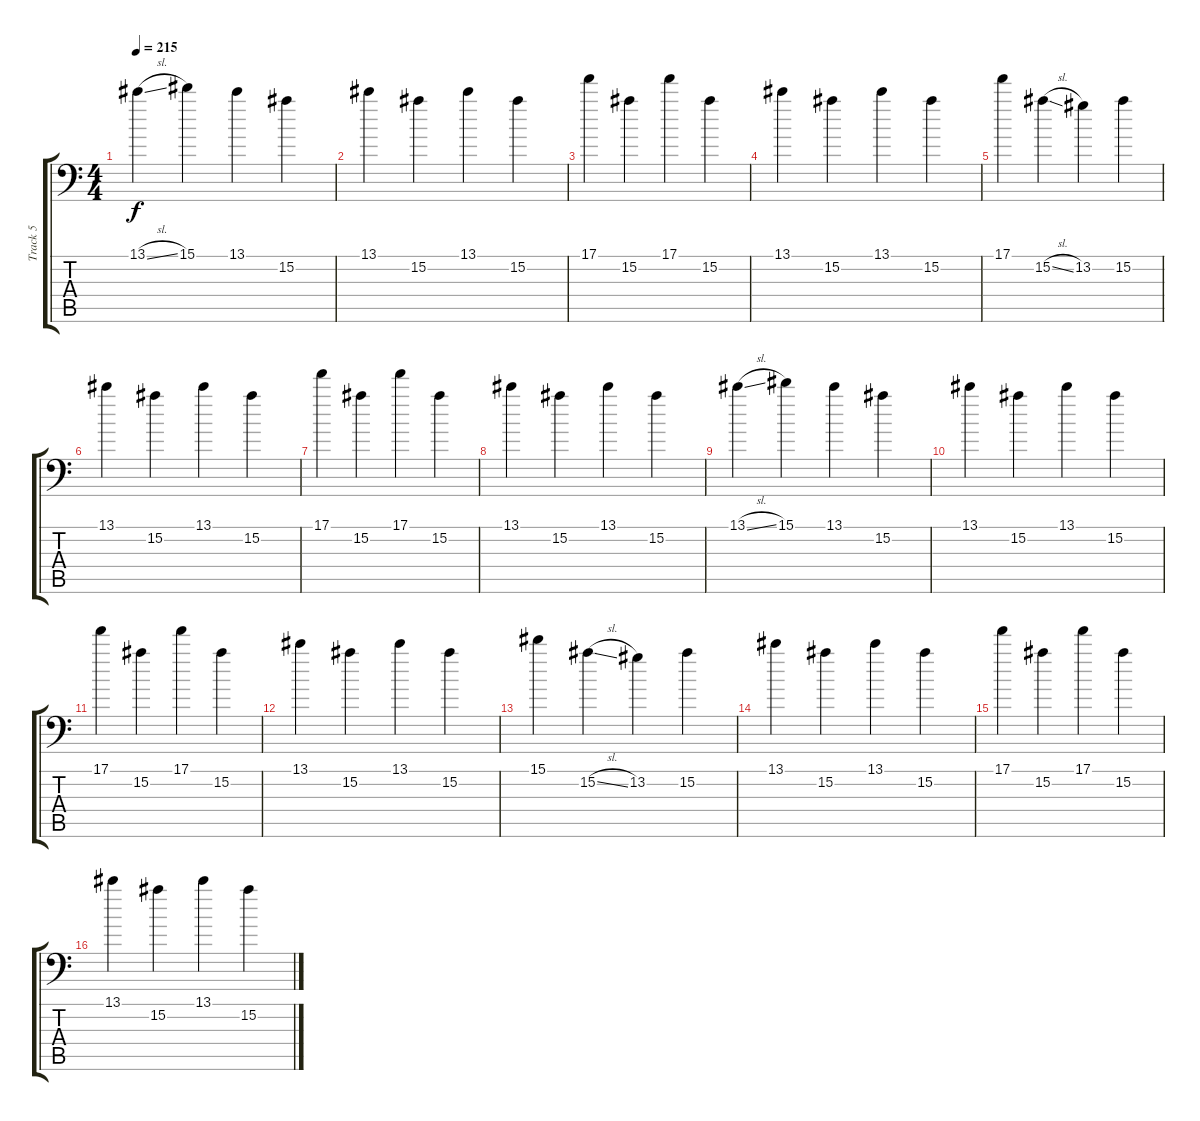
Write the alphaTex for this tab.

\track ("Track 5" "Track 5") {instrument overdrivenguitar}
\staff {score tabs}
\tuning (C4 G3 Eb3 Bb2 F2 Bb1) {hide}
\ts (4 4)
\tempo 215
\clef f4
\ks c
13.1{sl}.4{dy f} 15.1.4 13.1.4 15.2.4 |
13.1.4 15.2.4 13.1.4 15.2.4 |
17.1.4 15.2.4 17.1.4 15.2.4 |
13.1.4 15.2.4 13.1.4 15.2.4 |
17.1.4 15.2{sl}.4 13.2.4 15.2.4 |
13.1.4 15.2.4 13.1.4 15.2.4 |
17.1.4 15.2.4 17.1.4 15.2.4 |
13.1.4 15.2.4 13.1.4 15.2.4 |
13.1{sl}.4 15.1.4 13.1.4 15.2.4 |
13.1.4 15.2.4 13.1.4 15.2.4 |
17.1.4 15.2.4 17.1.4 15.2.4 |
13.1.4 15.2.4 13.1.4 15.2.4 |
15.1.4 15.2{sl}.4 13.2.4 15.2.4 |
13.1.4 15.2.4 13.1.4 15.2.4 |
17.1.4 15.2.4 17.1.4 15.2.4 |
13.1.4 15.2.4 13.1.4 15.2.4
